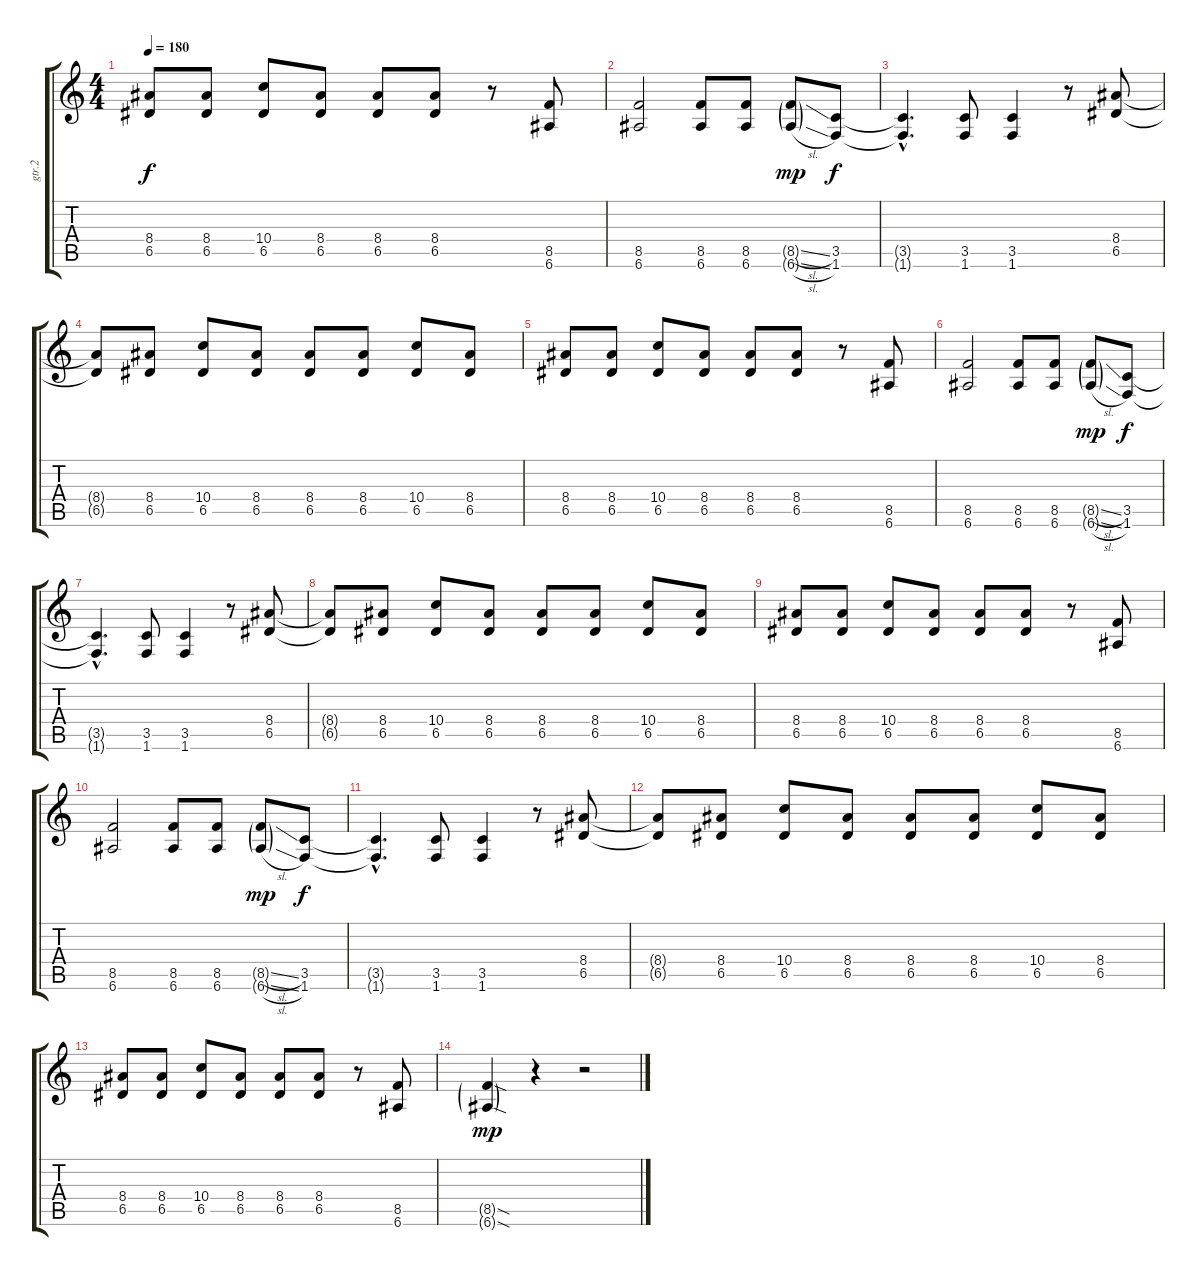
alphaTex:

\track ("gtr.2" "gtr.2") {instrument overdrivenguitar}
\staff {score tabs}
\tuning (E4 B3 G3 D3 A2 E2) {hide}
\ts (4 4)
\tempo 180
\clef g2
\ks c
(8.4 6.5).8{dy f} (8.4 6.5).8 (10.4 6.5).8 (8.4 6.5).8 (8.4 6.5).8 (8.4 6.5).8 r.8 (8.5 6.6).8 |
(8.5 6.6).2 (8.5 6.6).8 (8.5 6.6).8 (8.5{sl g} 6.6{sl g}).8{dy mp} (3.5 1.6).8{dy f} |
(3.5{hac t} 1.6{hac t}).4{d} (3.5 1.6).8 (3.5 1.6).4 r.8 (8.4 6.5).8 |
(8.4{t} 6.5{t}).8 (8.4 6.5).8 (10.4 6.5).8 (8.4 6.5).8 (8.4 6.5).8 (8.4 6.5).8 (10.4 6.5).8 (8.4 6.5).8 |
(8.4 6.5).8 (8.4 6.5).8 (10.4 6.5).8 (8.4 6.5).8 (8.4 6.5).8 (8.4 6.5).8 r.8 (8.5 6.6).8 |
(8.5 6.6).2 (8.5 6.6).8 (8.5 6.6).8 (8.5{sl g} 6.6{sl g}).8{dy mp} (3.5 1.6).8{dy f} |
(3.5{hac t} 1.6{hac t}).4{d} (3.5 1.6).8 (3.5 1.6).4 r.8 (8.4 6.5).8 |
(8.4{t} 6.5{t}).8 (8.4 6.5).8 (10.4 6.5).8 (8.4 6.5).8 (8.4 6.5).8 (8.4 6.5).8 (10.4 6.5).8 (8.4 6.5).8 |
(8.4 6.5).8 (8.4 6.5).8 (10.4 6.5).8 (8.4 6.5).8 (8.4 6.5).8 (8.4 6.5).8 r.8 (8.5 6.6).8 |
(8.5 6.6).2 (8.5 6.6).8 (8.5 6.6).8 (8.5{sl g} 6.6{sl g}).8{dy mp} (3.5 1.6).8{dy f} |
(3.5{hac t} 1.6{hac t}).4{d} (3.5 1.6).8 (3.5 1.6).4 r.8 (8.4 6.5).8 |
(8.4{t} 6.5{t}).8 (8.4 6.5).8 (10.4 6.5).8 (8.4 6.5).8 (8.4 6.5).8 (8.4 6.5).8 (10.4 6.5).8 (8.4 6.5).8 |
(8.4 6.5).8 (8.4 6.5).8 (10.4 6.5).8 (8.4 6.5).8 (8.4 6.5).8 (8.4 6.5).8 r.8 (8.5 6.6).8 |
(8.5{sod g} 6.6{sod g}).4{dy mp} r.4 r.2
